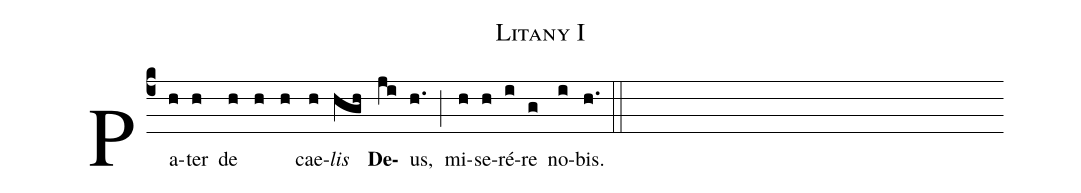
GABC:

name:Litany I;
def-m1: \grealign;
%%
(c4) Pa([em1]h)ter([em1]h) de([em1]h) (h) (h) cae([em1]h)<i>lis</i>([em1]hgh) <b>De</b>([em1]ji)us,([em1]h.) (;)
mi([em1]h)se([em1]h)ré([em1]i)re([em1]g) no([em1]i)bis.([em1]h.) (::)
